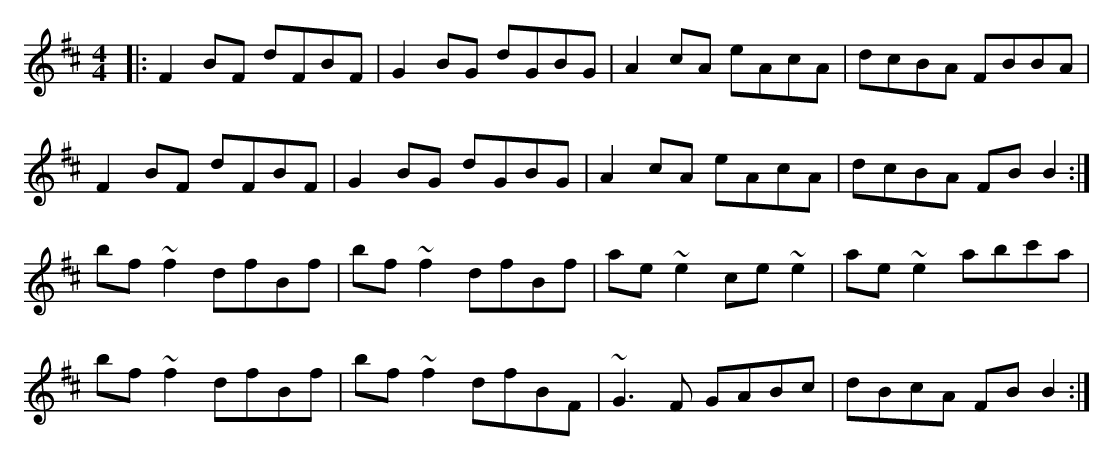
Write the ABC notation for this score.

X:1
M:4/4
K:Bmin
|:F2 BF dFBF|G2 BG dGBG|A2 cA eAcA|dcBA FBBA|
F2 BF dFBF|G2 BG dGBG|A2 cA eAcA|dcBA FB B2:|
bf ~f2 dfBf|bf ~f2 dfBf|ae ~e2 ce ~e2|ae ~e2 abc'a|
bf ~f2 dfBf|bf ~f2 dfBF|~G3 F GABc|dBcA FB B2:|
